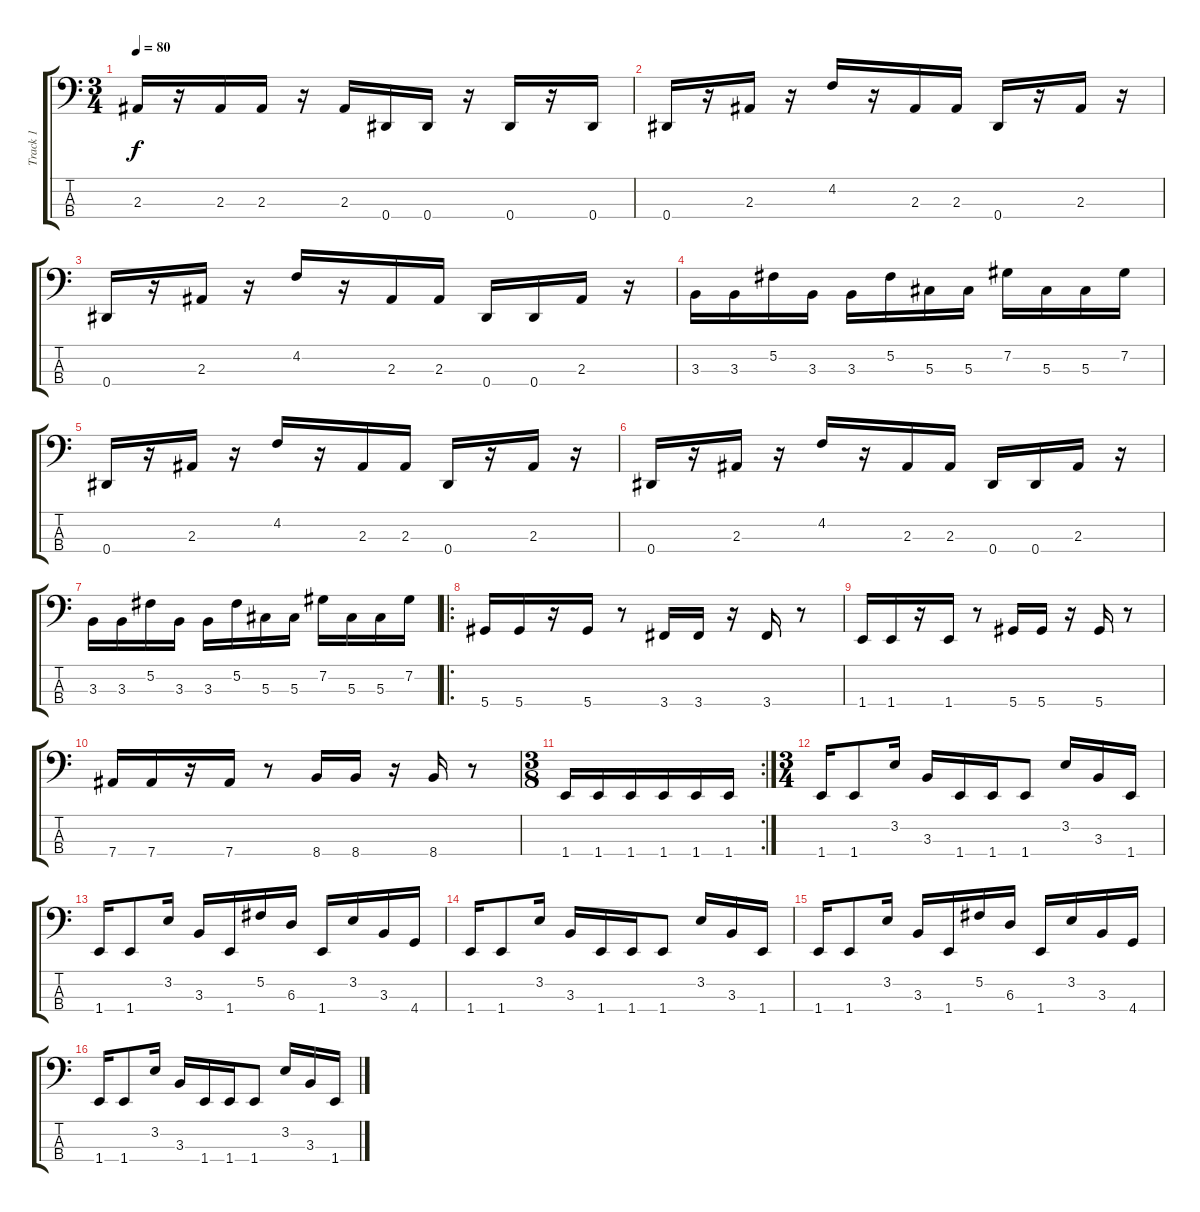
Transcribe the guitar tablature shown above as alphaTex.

\track ("Track 1" "Track 1") {instrument electricbassfinger}
\staff {score tabs}
\tuning (Gb2 Db2 Ab1 Eb1) {hide}
\ts (3 4)
\tempo 80
\clef f4
\ks c
2.3.16{dy f} r.16 2.3.16 2.3.16 r.16 2.3.16 0.4.16 0.4.16 r.16 0.4.16 r.16 0.4.16 |
0.4.16 r.16 2.3.16 r.16 4.2.16 r.16 2.3.16 2.3.16 0.4.16 r.16 2.3.16 r.16 |
0.4.16 r.16 2.3.16 r.16 4.2.16 r.16 2.3.16 2.3.16 0.4.16 0.4.16 2.3.16 r.16 |
3.3.16 3.3.16 5.2.16 3.3.16 3.3.16 5.2.16 5.3.16 5.3.16 7.2.16 5.3.16 5.3.16 7.2.16 |
0.4.16 r.16 2.3.16 r.16 4.2.16 r.16 2.3.16 2.3.16 0.4.16 r.16 2.3.16 r.16 |
0.4.16 r.16 2.3.16 r.16 4.2.16 r.16 2.3.16 2.3.16 0.4.16 0.4.16 2.3.16 r.16 |
3.3.16 3.3.16 5.2.16 3.3.16 3.3.16 5.2.16 5.3.16 5.3.16 7.2.16 5.3.16 5.3.16 7.2.16 |
\ro
5.4.16 5.4.16 r.16 5.4.16 r.8 3.4.16 3.4.16 r.16 3.4.16 r.8 |
1.4.16 1.4.16 r.16 1.4.16 r.8 5.4.16 5.4.16 r.16 5.4.16 r.8 |
7.4.16 7.4.16 r.16 7.4.16 r.8 8.4.16 8.4.16 r.16 8.4.16 r.8 |
\rc 2
\ts (3 8)
1.4.16 1.4.16 1.4.16 1.4.16 1.4.16 1.4.16 |
\ts (3 4)
1.4.16 1.4.8 3.2.16 3.3.16 1.4.16 1.4.16 1.4.8 3.2.16 3.3.16 1.4.16 |
1.4.16 1.4.8 3.2.16 3.3.16 1.4.16 5.2.16 6.3.16 1.4.16 3.2.16 3.3.16 4.4.16 |
1.4.16 1.4.8 3.2.16 3.3.16 1.4.16 1.4.16 1.4.8 3.2.16 3.3.16 1.4.16 |
1.4.16 1.4.8 3.2.16 3.3.16 1.4.16 5.2.16 6.3.16 1.4.16 3.2.16 3.3.16 4.4.16 |
1.4.16 1.4.8 3.2.16 3.3.16 1.4.16 1.4.16 1.4.8 3.2.16 3.3.16 1.4.16
